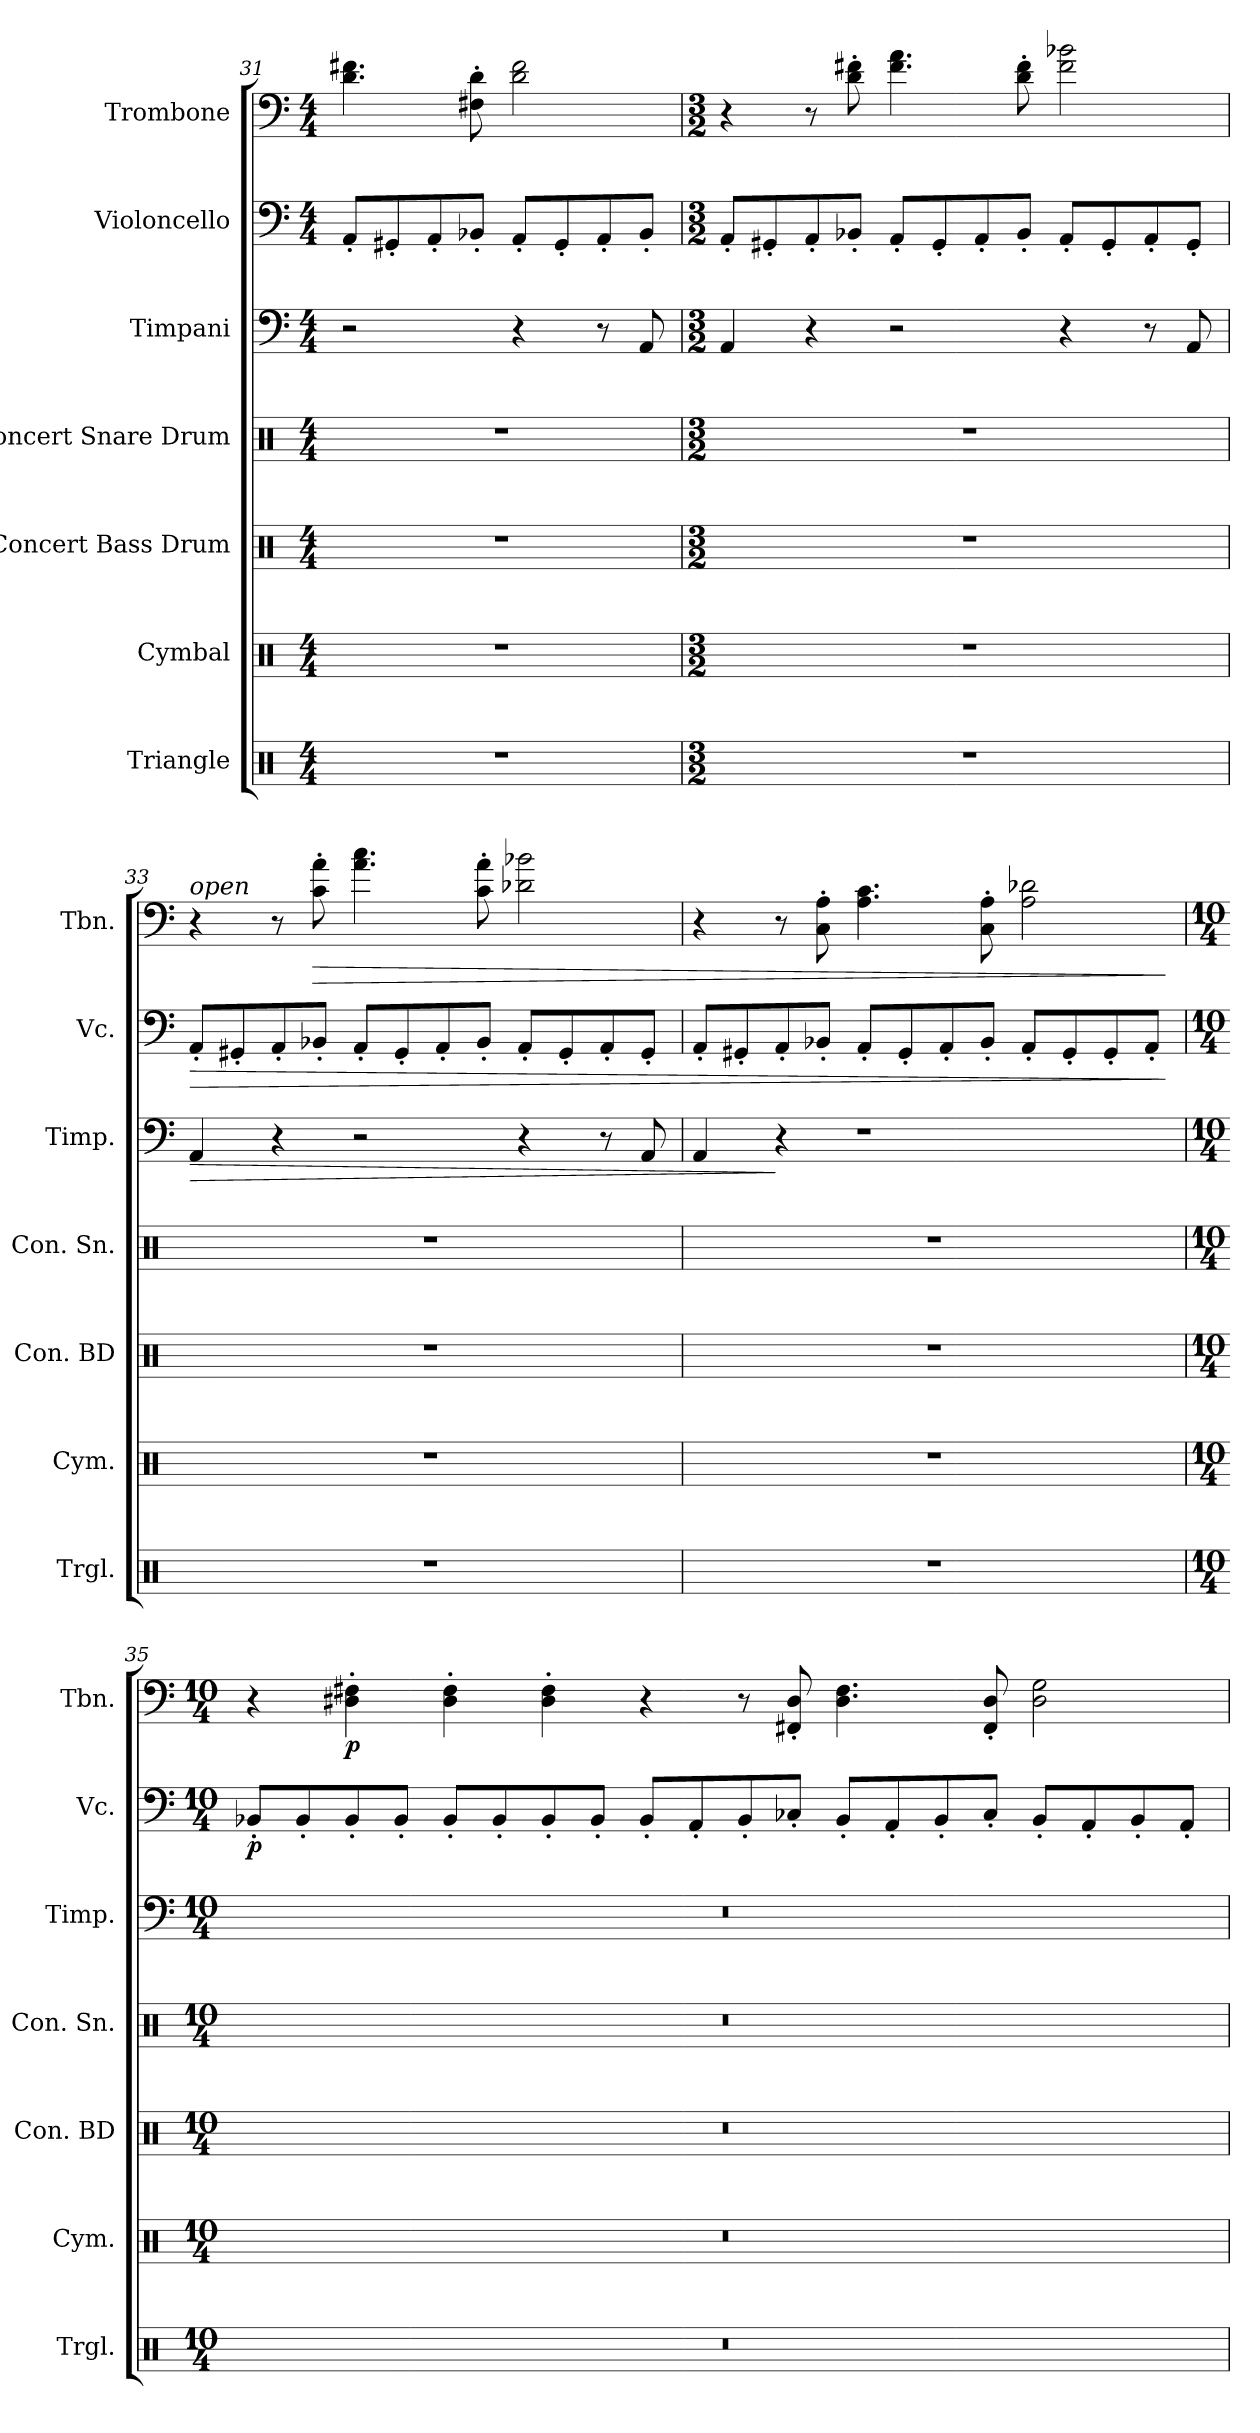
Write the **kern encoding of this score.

**kern	**kern	**kern	**kern	**kern	**dynam	**kern	**dynam	**kern	**dynam
*part7	*part6	*part5	*part4	*part3	*part3	*part2	*part2	*part1	*part1
*staff7	*staff6	*staff5	*staff4	*staff3	*staff3	*staff2	*staff2	*staff1	*staff1
*I"Triangle	*I"Cymbal	*I"Concert Bass Drum	*I"Concert Snare Drum	*I"Timpani	*	*I"Violoncello	*	*I"Trombone	*
*I'Trgl.	*I'Cym.	*I'Con. BD	*I'Con. Sn.	*I'Timp.	*	*I'Vc.	*	*I'Tbn.	*
*clefX	*clefX	*clefX	*clefX	*clefF4	*	*clefF4	*	*clefF4	*
*k[]	*k[]	*k[]	*k[]	*k[]	*	*k[]	*	*k[]	*
*M4/4	*M4/4	*M4/4	*M4/4	*M4/4	*	*M4/4	*	*M4/4	*
=31	=31	=31	=31	=31	=31	=31	=31	=31	=31
1r	1r	1r	1r	2r	.	8AA'/L	.	4.d\ 4.f#X\	.
.	.	.	.	.	.	8GG#X'/	.	.	.
.	.	.	.	.	.	8AA'/	.	.	.
.	.	.	.	.	.	8BB-X'/J	.	8F#X\' 8d\'	.
.	.	.	.	4r	.	8AA'/L	.	2d\ 2f#\	.
.	.	.	.	.	.	8GG#'/	.	.	.
.	.	.	.	8r	.	8AA'/	.	.	.
.	.	.	.	8AA/	.	8BB-'/J	.	.	.
=32	=32	=32	=32	=32	=32	=32	=32	=32	=32
*M3/2	*M3/2	*M3/2	*M3/2	*M3/2	*	*M3/2	*	*M3/2	*
1.r	1.r	1.r	1.r	4AA/	.	8AA'/L	.	4r	.
.	.	.	.	.	.	8GG#X'/	.	.	.
.	.	.	.	4r	.	8AA'/	.	8r	.
.	.	.	.	.	.	8BB-X'/J	.	8d\' 8f#X\'	.
.	.	.	.	2r	.	8AA'/L	.	4.f#\ 4.a\	.
.	.	.	.	.	.	8GG#'/	.	.	.
.	.	.	.	.	.	8AA'/	.	.	.
.	.	.	.	.	.	8BB-'/J	.	8d\' 8f#\'	.
.	.	.	.	4r	.	8AA'/L	.	2f#\ 2b-X\	.
.	.	.	.	.	.	8GG#'/	.	.	.
.	.	.	.	8r	.	8AA'/	.	.	.
.	.	.	.	8AA/	.	8GG#'/J	.	.	.
!!LO:LB:g=z
=33	=33	=33	=33	=33	=33	=33	=33	=33	=33
!	!	!	!	!	!	!	!	!LO:TX:a:i:t=open	!
!	!	!	!	!	!LO:HP:b	!	!LO:HP:b	!	!
1.r	1.r	1.r	1.r	4AA/	>	8AA'/L	>	4r	.
.	.	.	.	.	.	8GG#X'/	.	.	.
.	.	.	.	4r	.	8AA'/	.	8r	.
!	!	!	!	!	!	!	!	!	!LO:HP:b
.	.	.	.	.	.	8BB-X'/J	.	8c\' 8a\'	>
.	.	.	.	2r	.	8AA'/L	.	4.a\ 4.cc\	.
.	.	.	.	.	.	8GG#'/	.	.	.
.	.	.	.	.	.	8AA'/	.	.	.
.	.	.	.	.	.	8BB-'/J	.	8c\' 8a\'	.
.	.	.	.	4r	.	8AA'/L	.	2d-X\ 2b-X\	.
.	.	.	.	.	.	8GG#'/	.	.	.
.	.	.	.	8r	.	8AA'/	.	.	.
.	.	.	.	8AA/	.	8GG#'/J	.	.	.
=34	=34	=34	=34	=34	=34	=34	=34	=34	=34
1.r	1.r	1.r	1.r	4AA/	.	8AA'/L	.	4r	.
.	.	.	.	.	.	8GG#X'/	.	.	.
.	.	.	.	4r	]	8AA'/	.	8r	.
.	.	.	.	.	.	8BB-X'/J	.	8C\' 8A\'	.
.	.	.	.	1r	.	8AA'/L	.	4.A\ 4.c\	.
.	.	.	.	.	.	8GG#'/	.	.	.
.	.	.	.	.	.	8AA'/	.	.	.
.	.	.	.	.	.	8BB-'/J	.	8C\' 8A\'	.
.	.	.	.	.	.	8AA'/L	.	2A\ 2d-X\	.
.	.	.	.	.	.	8GG#'/	.	.	.
.	.	.	.	.	.	8GG#'/	.	.	.
.	.	.	.	.	.	8AA'/J	.	.	.
.	.	.	.	.	.	.	]	.	]
=35	=35	=35	=35	=35	=35	=35	=35	=35	=35
*M10/4	*M10/4	*M10/4	*M10/4	*M10/4	*	*M10/4	*	*M10/4	*
!	!	!	!	!	!	!	!LO:DY:b	!	!
2%5r	2%5r	2%5r	2%5r	2%5r	.	8BB-X'/L	p	4r	.
.	.	.	.	.	.	8BB-'/	.	.	.
!	!	!	!	!	!	!	!	!	!LO:DY:b
.	.	.	.	.	.	8BB-'/	.	4D#X\' 4F#X\'	p
.	.	.	.	.	.	8BB-'/J	.	.	.
.	.	.	.	.	.	8BB-'/L	.	4D#\' 4F#\'	.
.	.	.	.	.	.	8BB-'/	.	.	.
.	.	.	.	.	.	8BB-'/	.	4D#\' 4F#\'	.
.	.	.	.	.	.	8BB-'/J	.	.	.
.	.	.	.	.	.	8BB-'/L	.	4r	.
.	.	.	.	.	.	8AA'/	.	.	.
.	.	.	.	.	.	8BB-'/	.	8r	.
.	.	.	.	.	.	8C-X'/J	.	8FF#X/' 8D#/'	.
.	.	.	.	.	.	8BB-'/L	.	4.D#\ 4.F#\	.
.	.	.	.	.	.	8AA'/	.	.	.
.	.	.	.	.	.	8BB-'/	.	.	.
.	.	.	.	.	.	8C-'/J	.	8FF#/' 8D#/'	.
.	.	.	.	.	.	8BB-'/L	.	2D#\ 2G\	.
.	.	.	.	.	.	8AA'/	.	.	.
.	.	.	.	.	.	8BB-'/	.	.	.
.	.	.	.	.	.	8AA'/J	.	.	.
=	=	=	=	=	=	=	=	=	=
*-	*-	*-	*-	*-	*-	*-	*-	*-	*-
